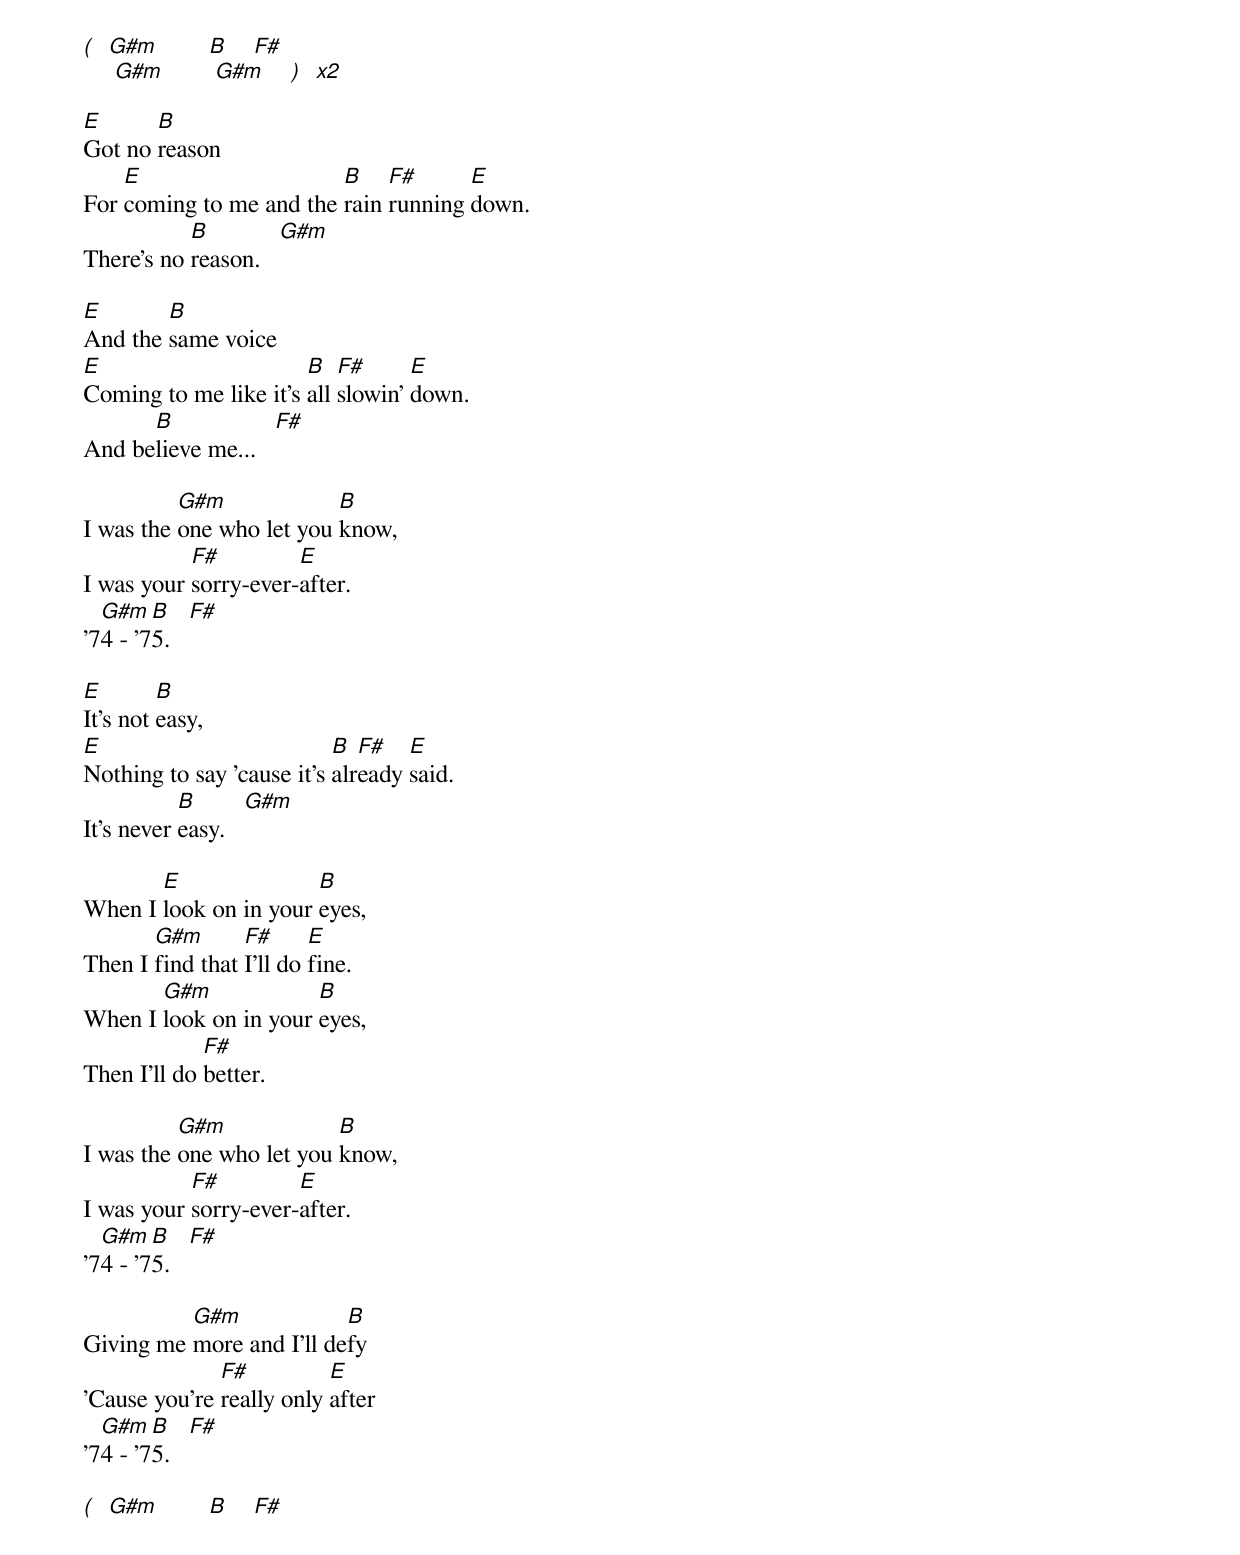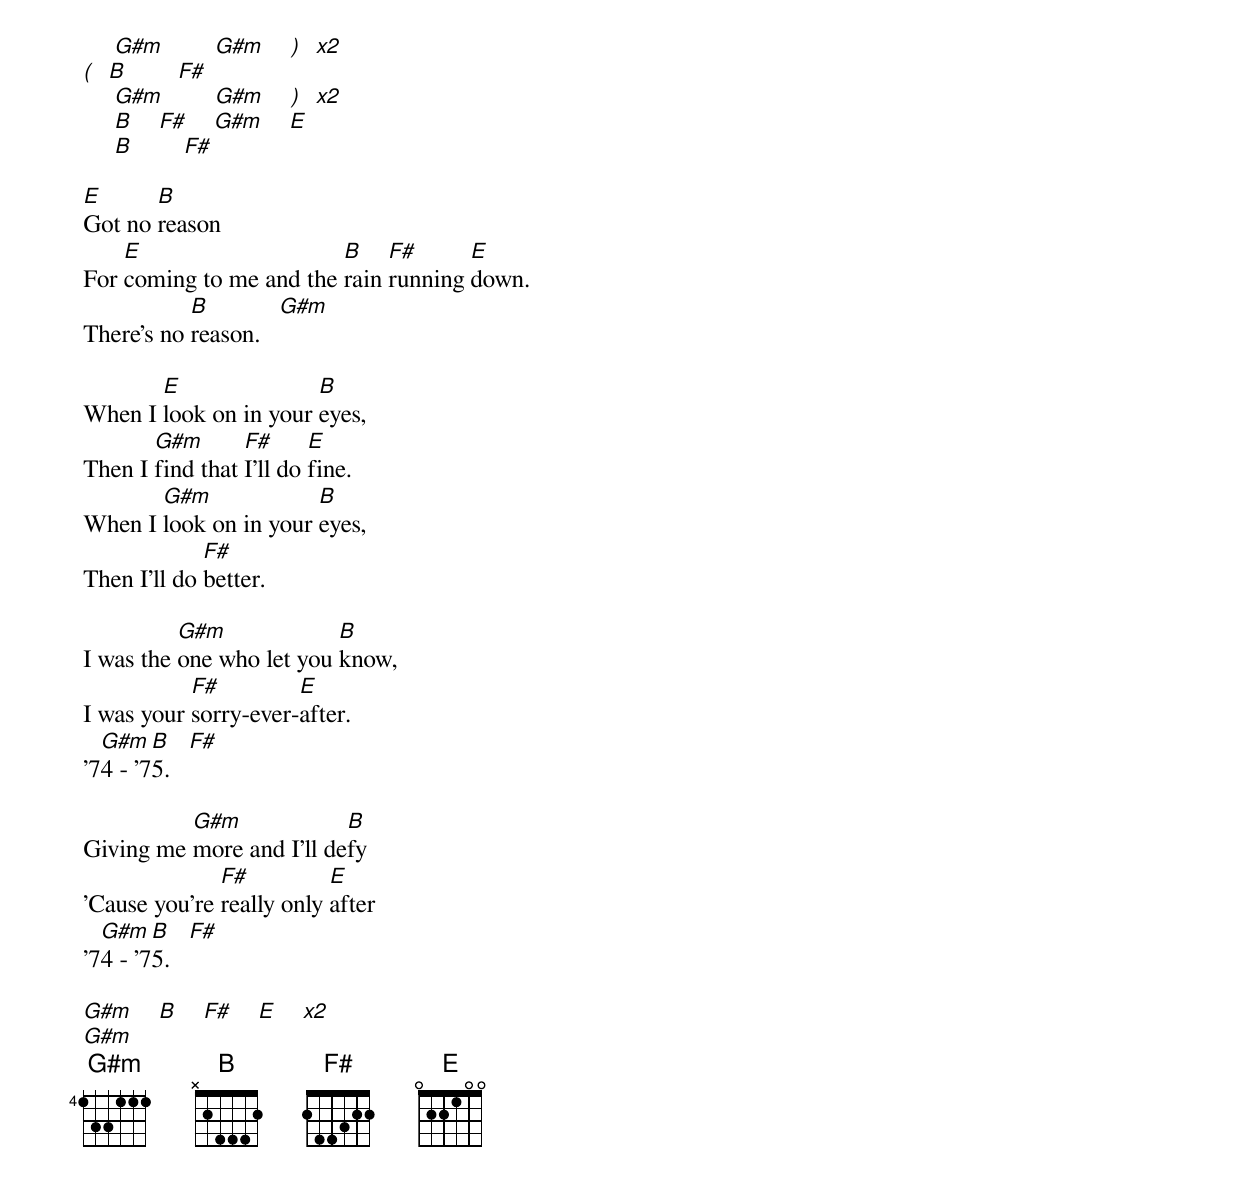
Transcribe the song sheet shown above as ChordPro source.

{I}
[(]  [G#m]        [B]    [F#]
     [G#m]        [G#m]    [)]  [x2]

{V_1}
[E]Got no [B]reason
For [E]coming to me and the [B]rain [F#]running [E]down.
There's no [B]reason.   [G#m]

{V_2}
[E]And the [B]same voice
[E]Coming to me like it's [B]all [F#]slowin' [E]down.
And be[B]lieve me...   [F#]

{C}
I was the [G#m]one who let you [B]know,
I was your [F#]sorry-ever-[E]after.
'7[G#m]4 - '7[B]5.   [F#]

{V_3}
[E]It's not [B]easy,
[E]Nothing to say 'cause it's [B]alr[F#]eady [E]said.
It's never [B]easy.   [G#m]

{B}
When I [E]look on in your [B]eyes,
Then I [G#m]find that [F#]I'll do [E]fine.
When I [G#m]look on in your [B]eyes,
Then I'll do [F#]better.

{C}
I was the [G#m]one who let you [B]know,
I was your [F#]sorry-ever-[E]after.
'7[G#m]4 - '7[B]5.   [F#]

{C}
Giving me [G#m]more and I'll de[B]fy
'Cause you're [F#]really only [E]after
'7[G#m]4 - '7[B]5.   [F#]

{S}
[(]  [G#m]        [B]    [F#]
     [G#m]        [G#m]    [)]  [x2]
[(]  [B]        [F#]
     [G#m]        [G#m]    [)]  [x2]
     [B]    [F#]    [G#m]    [E]
     [B]        [F#]

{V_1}
[E]Got no [B]reason
For [E]coming to me and the [B]rain [F#]running [E]down.
There's no [B]reason.   [G#m]

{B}
When I [E]look on in your [B]eyes,
Then I [G#m]find that [F#]I'll do [E]fine.
When I [G#m]look on in your [B]eyes,
Then I'll do [F#]better.

{C}
I was the [G#m]one who let you [B]know,
I was your [F#]sorry-ever-[E]after.
'7[G#m]4 - '7[B]5.   [F#]

{C}
Giving me [G#m]more and I'll de[B]fy
'Cause you're [F#]really only [E]after
'7[G#m]4 - '7[B]5.   [F#]

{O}
[G#m]    [B]    [F#]    [E]    [x2]
[G#m]
